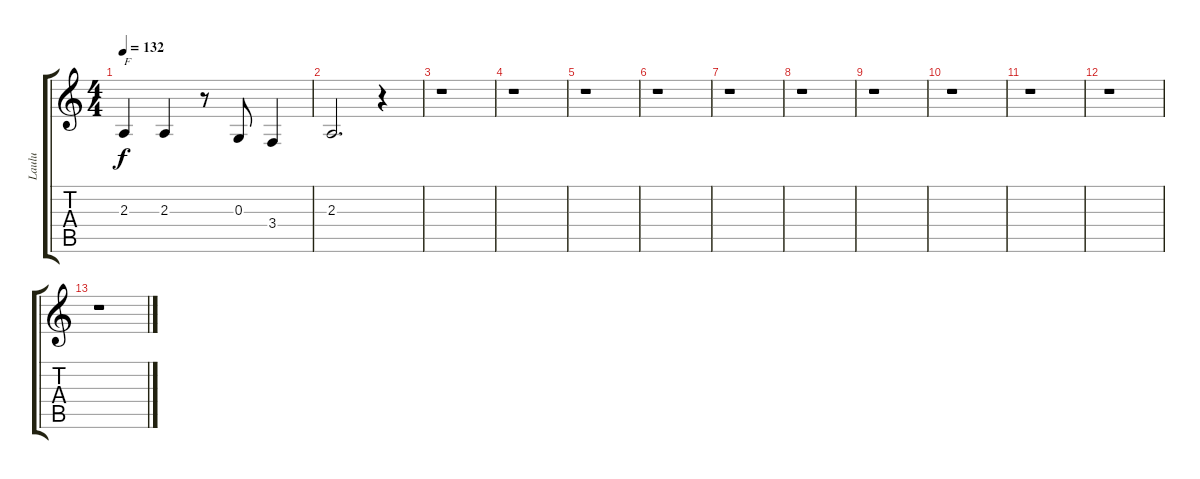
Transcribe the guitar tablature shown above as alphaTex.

\track ("Laulu" "Laulu") {instrument altosax}
\staff {score tabs}
\tuning (E4 B3 G3 D3 A2 E2) {hide}
\ts (4 4)
\tempo 132
\clef g2
\ks c
2.3.4{txt "F" dy f} 2.3.4 r.8 0.3.8 3.4.4 |
2.3.2{d} r.4 |
r.1 |
r.1 |
r.1 |
r.1 |
r.1 |
r.1 |
r.1 |
r.1 |
r.1 |
r.1 |
r.1
